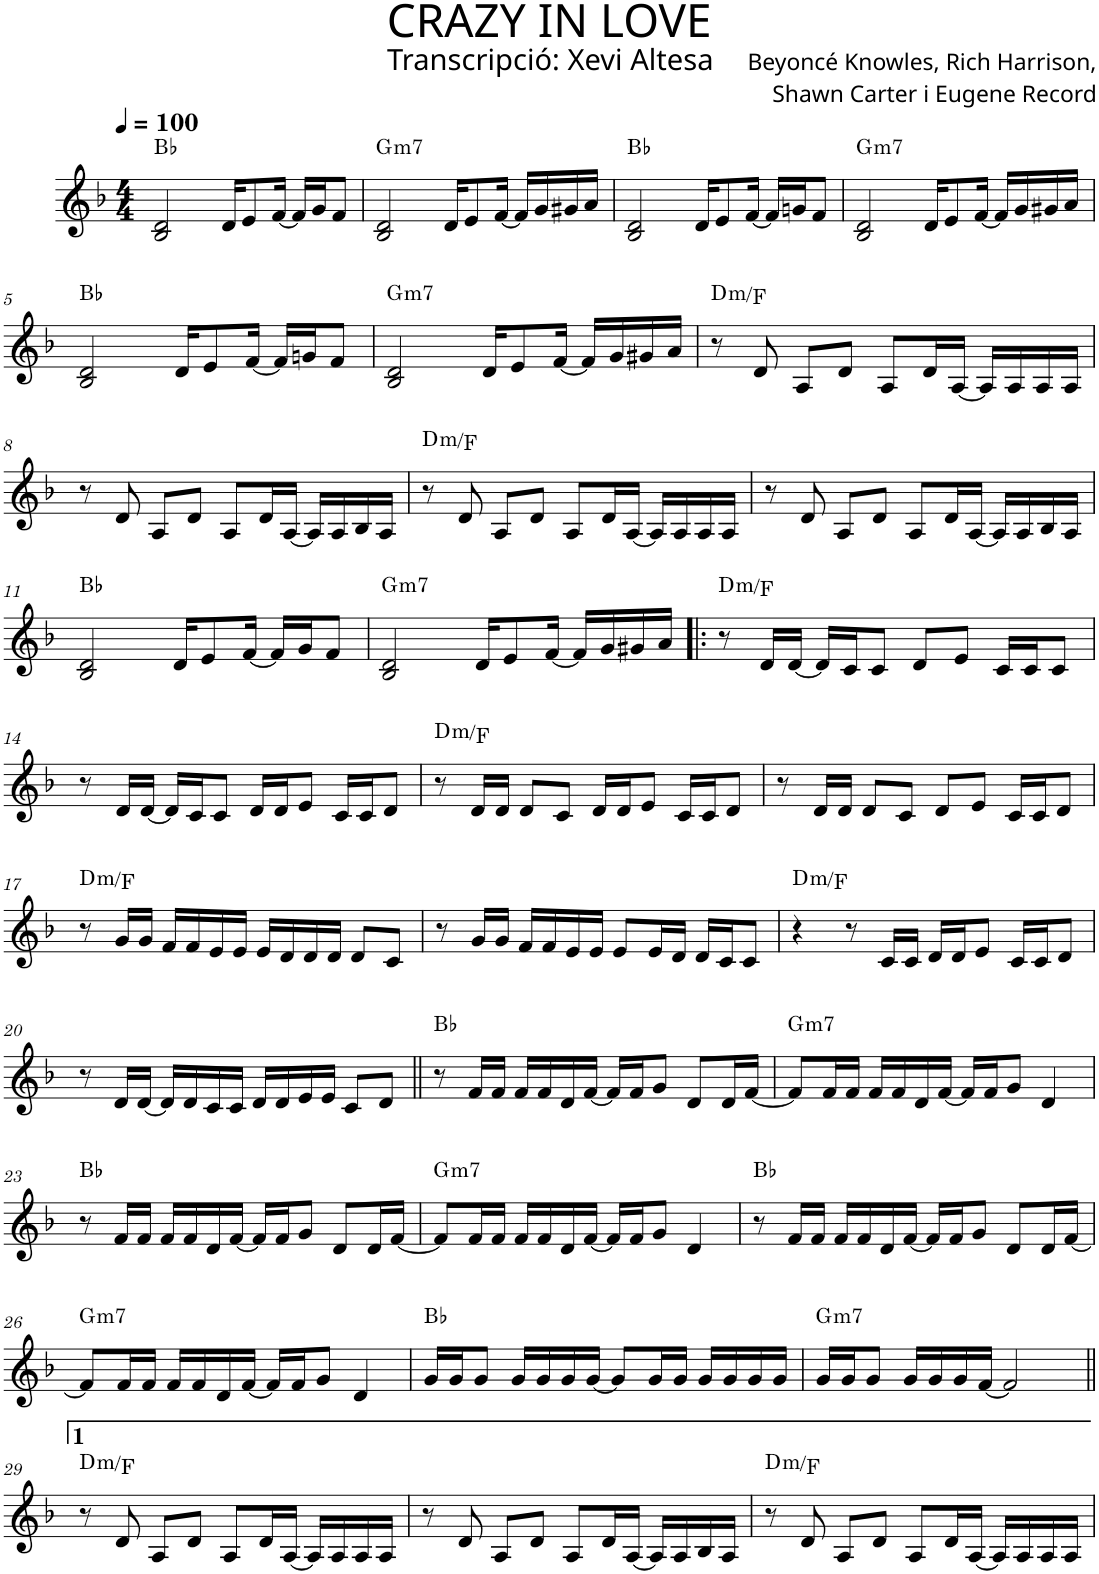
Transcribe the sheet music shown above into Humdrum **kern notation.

**kern	**harte
*part1	*part1
*staff1	*
*I"P1	*
*clefG2	*
*k[b-]	*
*d:	*
*M4/4	*
*MM100	*
=1	=1
2B-/ 2d/	Bb:maj
16d/KL	.
8e/	.
[<16f/Jk	.
16f/LL]	.
16g/J	.
8f/J	.
=2	=2
!	!LO:H:kt=m7
2B-/ 2d/	G:min7
16d/KL	.
8e/	.
[<16f/Jk	.
16f/LL]	.
16g/	.
16g#X/	.
16a/JJ	.
=3	=3
2B-/ 2d/	Bb:maj
16d/KL	.
8e/	.
[<16f/Jk	.
16f/LL]	.
16gn/J	.
8f/J	.
=4	=4
!	!LO:H:kt=m7
2B-/ 2d/	G:min7
16d/KL	.
8e/	.
[<16f/Jk	.
16f/LL]	.
16g/	.
16g#X/	.
16a/JJ	.
!!LO:LB:g=z
=5	=5
2B-/ 2d/	Bb:maj
16d/KL	.
8e/	.
[<16f/Jk	.
16f/LL]	.
16gn/J	.
8f/J	.
=6	=6
!	!LO:H:kt=m7
2B-/ 2d/	G:min7
16d/KL	.
8e/	.
[<16f/Jk	.
16f/LL]	.
16g/	.
16g#X/	.
16a/JJ	.
=7	=7
!	!LO:H:kt=m
8r	D:min/b3
8d/	.
8A/L	.
8d/J	.
8A/L	.
16d/L	.
[<16A/JJ	.
16A/LL]	.
16A/	.
16A/	.
16A/JJ	.
!!LO:LB:g=z
=8	=8
8r	.
8d/	.
8A/L	.
8d/J	.
8A/L	.
16d/L	.
[<16A/JJ	.
16A/LL]	.
16A/	.
16B-/	.
16A/JJ	.
=9	=9
!	!LO:H:kt=m
8r	D:min/b3
8d/	.
8A/L	.
8d/J	.
8A/L	.
16d/L	.
[<16A/JJ	.
16A/LL]	.
16A/	.
16A/	.
16A/JJ	.
=10	=10
8r	.
8d/	.
8A/L	.
8d/J	.
8A/L	.
16d/L	.
[<16A/JJ	.
16A/LL]	.
16A/	.
16B-/	.
16A/JJ	.
!!LO:LB:g=z
=11	=11
2B-/ 2d/	Bb:maj
16d/KL	.
8e/	.
[<16f/Jk	.
16f/LL]	.
16g/J	.
8f/J	.
=12	=12
!	!LO:H:kt=m7
2B-/ 2d/	G:min7
16d/KL	.
8e/	.
[<16f/Jk	.
16f/LL]	.
16g/	.
16g#X/	.
16a/JJ	.
=13!|:	=13!|:
!	!LO:H:kt=m
8r	D:min/b3
16d/LL	.
[<16d/JJ	.
16d/LL]	.
16c/J	.
8c/J	.
8d/L	.
8e/J	.
16c/LL	.
16c/J	.
8c/J	.
!!LO:LB:g=z
=14	=14
8r	.
16d/LL	.
[<16d/JJ	.
16d/LL]	.
16c/J	.
8c/J	.
16d/LL	.
16d/J	.
8e/J	.
16c/LL	.
16c/J	.
8d/J	.
=15	=15
!	!LO:H:kt=m
8r	D:min/b3
16d/LL	.
16d/JJ	.
8d/L	.
8c/J	.
16d/LL	.
16d/J	.
8e/J	.
16c/LL	.
16c/J	.
8d/J	.
=16	=16
8r	.
16d/LL	.
16d/JJ	.
8d/L	.
8c/J	.
8d/L	.
8e/J	.
16c/LL	.
16c/J	.
8d/J	.
!!LO:LB:g=z
=17	=17
!	!LO:H:kt=m
8r	D:min/b3
16g/LL	.
16g/JJ	.
16f/LL	.
16f/	.
16e/	.
16e/JJ	.
16e/LL	.
16d/	.
16d/	.
16d/JJ	.
8d/L	.
8c/J	.
=18	=18
8r	.
16g/LL	.
16g/JJ	.
16f/LL	.
16f/	.
16e/	.
16e/JJ	.
8e/L	.
16e/L	.
16d/JJ	.
16d/LL	.
16c/J	.
8c/J	.
=19	=19
!	!LO:H:kt=m
4r	D:min/b3
8r	.
16c/LL	.
16c/JJ	.
16d/LL	.
16d/J	.
8e/J	.
16c/LL	.
16c/J	.
8d/J	.
!!LO:LB:g=z
=20	=20
8r	.
16d/LL	.
[<16d/JJ	.
16d/LL]	.
16d/	.
16c/	.
16c/JJ	.
16d/LL	.
16d/	.
16e/	.
16e/JJ	.
8c/L	.
8d/J	.
=21||	=21||
8r	Bb:maj
16f/LL	.
16f/JJ	.
16f/LL	.
16f/	.
16d/	.
[<16f/JJ	.
16f/LL]	.
16f/J	.
8g/J	.
8d/L	.
16d/L	.
[<16f/JJ	.
=22	=22
!	!LO:H:kt=m7
8f/L]	G:min7
16f/L	.
16f/JJ	.
16f/LL	.
16f/	.
16d/	.
[<16f/JJ	.
16f/LL]	.
16f/J	.
8g/J	.
4d/	.
!!LO:LB:g=z
=23	=23
8r	Bb:maj
16f/LL	.
16f/JJ	.
16f/LL	.
16f/	.
16d/	.
[<16f/JJ	.
16f/LL]	.
16f/J	.
8g/J	.
8d/L	.
16d/L	.
[<16f/JJ	.
=24	=24
!	!LO:H:kt=m7
8f/L]	G:min7
16f/L	.
16f/JJ	.
16f/LL	.
16f/	.
16d/	.
[<16f/JJ	.
16f/LL]	.
16f/J	.
8g/J	.
4d/	.
=25	=25
8r	Bb:maj
16f/LL	.
16f/JJ	.
16f/LL	.
16f/	.
16d/	.
[<16f/JJ	.
16f/LL]	.
16f/J	.
8g/J	.
8d/L	.
16d/L	.
[<16f/JJ	.
!!LO:LB:g=z
=26	=26
!	!LO:H:kt=m7
8f/L]	G:min7
16f/L	.
16f/JJ	.
16f/LL	.
16f/	.
16d/	.
[<16f/JJ	.
16f/LL]	.
16f/J	.
8g/J	.
4d/	.
=27	=27
16g/LL	Bb:maj
16g/J	.
8g/J	.
16g/LL	.
16g/	.
16g/	.
[<16g/JJ	.
8g/L]	.
16g/L	.
16g/JJ	.
16g/LL	.
16g/	.
16g/	.
16g/JJ	.
=28	=28
!	!LO:H:kt=m7
16g/LL	G:min7
16g/J	.
8g/J	.
16g/LL	.
16g/	.
16g/	.
[<16f/JJ	.
2f/]	.
!!LO:LB:g=z
=29||	=29||
!	!LO:H:kt=m
8r	D:min/b3
8d/	.
8A/L	.
8d/J	.
8A/L	.
16d/L	.
[<16A/JJ	.
16A/LL]	.
16A/	.
16A/	.
16A/JJ	.
=30	=30
8r	.
8d/	.
8A/L	.
8d/J	.
8A/L	.
16d/L	.
[<16A/JJ	.
16A/LL]	.
16A/	.
16B-/	.
16A/JJ	.
=31	=31
!	!LO:H:kt=m
8r	D:min/b3
8d/	.
8A/L	.
8d/J	.
8A/L	.
16d/L	.
[<16A/JJ	.
16A/LL]	.
16A/	.
16A/	.
16A/JJ	.
=	=
*-	*-
